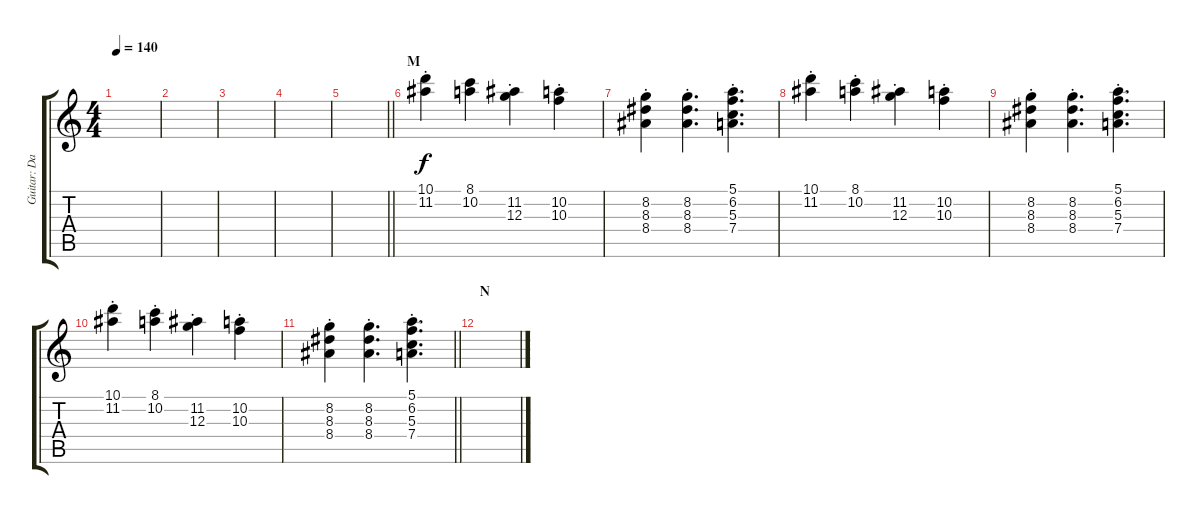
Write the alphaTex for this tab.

\track ("Guitar: Davey Johnstone" "Guitar: Da") {instrument electricguitarclean}
\staff {score tabs}
\tuning (E4 B3 G3 D3 A2 E2) {hide}
\ts (4 4)
\tempo 140
\clef g2
\ks c
|
|
|
|
\barLineRight lightlight
|
\section ("" "M")
(10.1{st} 11.2{st}).4{dy f} (8.1 10.2).4 (11.2{st} 12.3{st}).4 (10.2{st} 10.3{st}).4 |
(8.2{st} 8.3{st} 8.4{st}).4 (8.2{st} 8.3{st} 8.4{st}).4{d} (5.1{st} 6.2{st} 5.3{st} 7.4{st}).4{d} |
(10.1{st} 11.2{st}).4 (8.1{st} 10.2{st}).4 (11.2{st} 12.3{st}).4 (10.2{st} 10.3{st}).4 |
(8.2{st} 8.3{st} 8.4{st}).4 (8.2{st} 8.3{st} 8.4{st}).4{d} (5.1{st} 6.2{st} 5.3{st} 7.4{st}).4{d} |
(10.1{st} 11.2{st}).4 (8.1{st} 10.2{st}).4 (11.2{st} 12.3{st}).4 (10.2{st} 10.3{st}).4 |
\barLineRight lightlight
(8.2{st} 8.3{st} 8.4{st}).4 (8.2{st} 8.3{st} 8.4{st}).4{d} (5.1{st} 6.2{st} 5.3{st} 7.4{st}).4{d} |
\section ("" "N")
